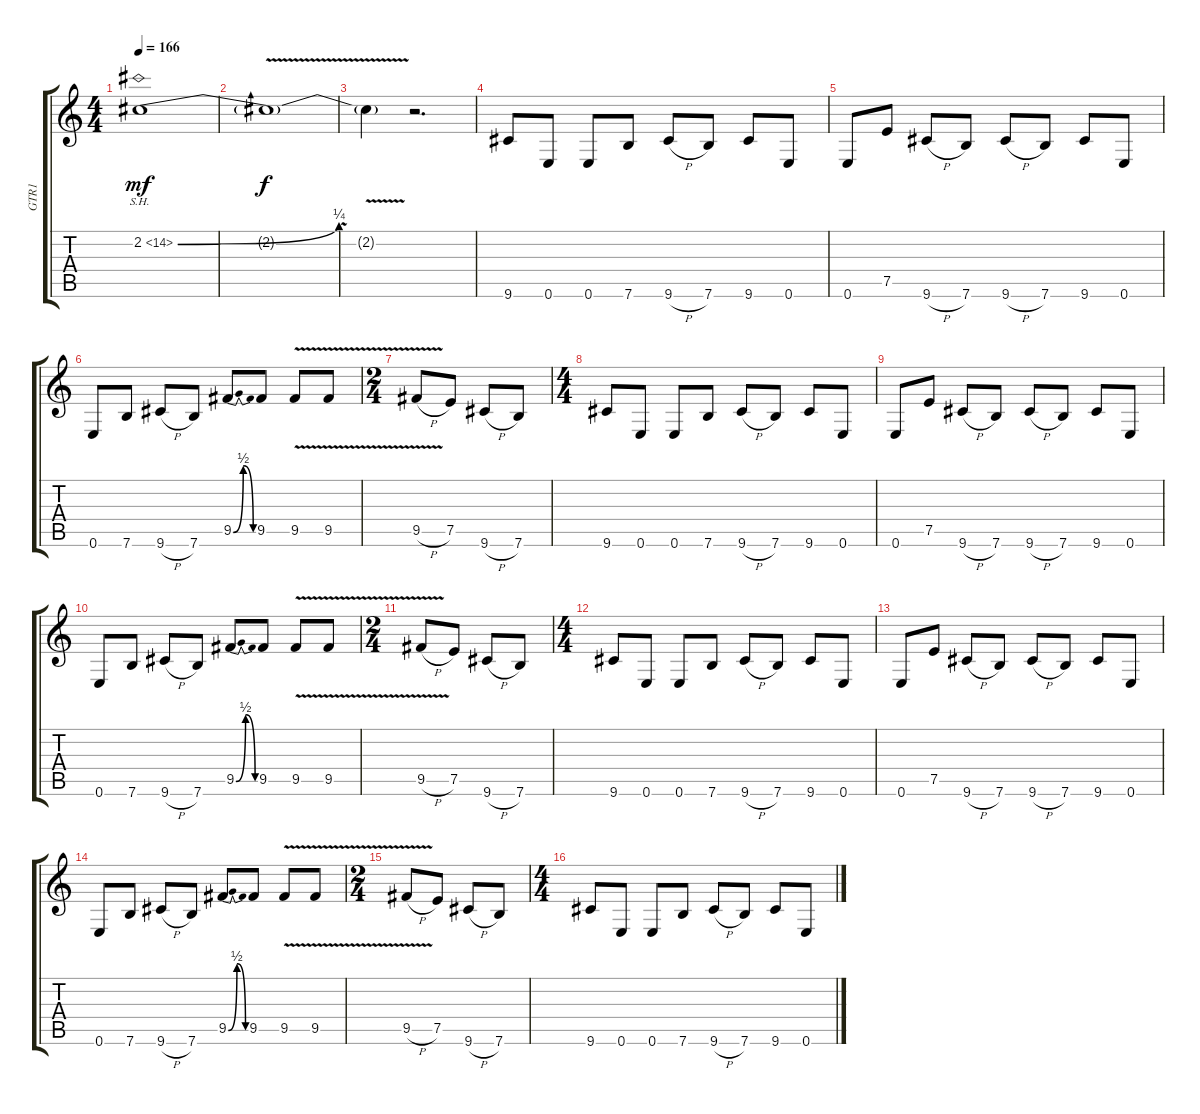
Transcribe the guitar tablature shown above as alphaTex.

\track ("GTR1" "GTR1") {instrument distortionguitar}
\staff {score tabs}
\tuning (E4 B3 G3 D3 A2 E2) {hide}
\ts (4 4)
\tempo 166
\clef g2
\ks c
2.2{be (bend 0 0 60 1) sh 12}.1{dy mf} |
2.2{v t}.1{dy f volume 1} |
2.2{t}.4 r.2{d} |
9.6.8{volume 10} 0.6.8 0.6.8 7.6.8 9.6{h}.8 7.6.8 9.6.8 0.6.8 |
0.6.8 7.5.8 9.6{h}.8 7.6.8 9.6{h}.8 7.6.8 9.6.8 0.6.8 |
0.6.8 7.6.8 9.6{h}.8 7.6.8 9.5{be (bendrelease 0 0 30 2 45 2 60 0)}.8 9.5.8 9.5{v}.8 9.5{v}.8 |
\ts (2 4)
9.5{v h}.8 7.5.8 9.6{h}.8 7.6.8 |
\ts (4 4)
9.6.8 0.6.8 0.6.8 7.6.8 9.6{h}.8 7.6.8 9.6.8 0.6.8 |
0.6.8 7.5.8 9.6{h}.8 7.6.8 9.6{h}.8 7.6.8 9.6.8 0.6.8 |
0.6.8 7.6.8 9.6{h}.8 7.6.8 9.5{be (bendrelease 0 0 30 2 45 2 60 0)}.8 9.5.8 9.5{v}.8 9.5{v}.8 |
\ts (2 4)
9.5{v h}.8 7.5.8 9.6{h}.8 7.6.8 |
\ts (4 4)
9.6.8 0.6.8 0.6.8 7.6.8 9.6{h}.8 7.6.8 9.6.8 0.6.8 |
0.6.8 7.5.8 9.6{h}.8 7.6.8 9.6{h}.8 7.6.8 9.6.8 0.6.8 |
0.6.8 7.6.8 9.6{h}.8 7.6.8 9.5{be (bendrelease 0 0 30 2 45 2 60 0)}.8 9.5.8 9.5{v}.8 9.5{v}.8 |
\ts (2 4)
9.5{v h}.8 7.5.8 9.6{h}.8 7.6.8 |
\ts (4 4)
9.6.8 0.6.8 0.6.8 7.6.8 9.6{h}.8 7.6.8 9.6.8 0.6.8
